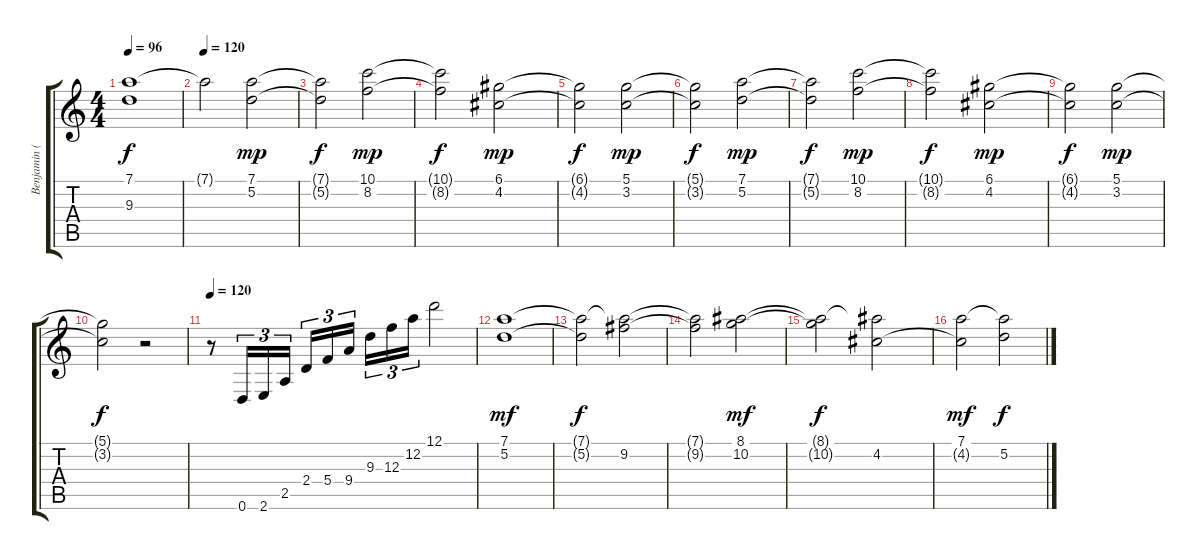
\track ("Benjamin (KeybHigh)" "Benjamin (") {instrument churchorgan}
\staff {score tabs}
\tuning (D5 A4 F4 C4 G3 D3) {hide}
\ts (4 4)
\tempo 96
\clef g2
\ks c
(7.1{t} 9.3{t}).1{dy f} |
\tempo 120
7.1{t}.2 (7.1 5.2).2{dy mp} |
(7.1{t} 5.2{t}).2{dy f} (10.1 8.2).2{dy mp} |
(10.1{t} 8.2{t}).2{dy f} (6.1 4.2).2{dy mp} |
(6.1{t} 4.2{t}).2{dy f} (5.1 3.2).2{dy mp} |
(5.1{t} 3.2{t}).2{dy f} (7.1 5.2).2{dy mp} |
(7.1{t} 5.2{t}).2{dy f} (10.1 8.2).2{dy mp} |
(10.1{t} 8.2{t}).2{dy f} (6.1 4.2).2{dy mp} |
(6.1{t} 4.2{t}).2{dy f} (5.1 3.2).2{dy mp} |
(5.1{t} 3.2{t}).2{dy f} r.2 |
\tempo 120
r.8 0.6.16{tu (3 2)} 2.6.16{tu (3 2)} 2.5.16{tu (3 2)} 2.4.16{tu (3 2)} 5.4.16{tu (3 2)} 9.4.16{tu (3 2)} 9.3.16{tu (3 2)} 12.3.16{tu (3 2)} 12.2.16{tu (3 2)} 12.1.2 |
(7.1 5.2).1{dy mf} |
(7.1{t} 5.2{t}).2{dy f} (7.1{t} 9.2).2 |
(7.1{t} 9.2{t}).2 (8.1 10.2).2{dy mf} |
(8.1{t} 10.2{t}).2{dy f} (8.1{t} 4.2).2 |
(7.1 4.2{t}).2{dy mf} (7.1{t} 5.2).2{dy f}
